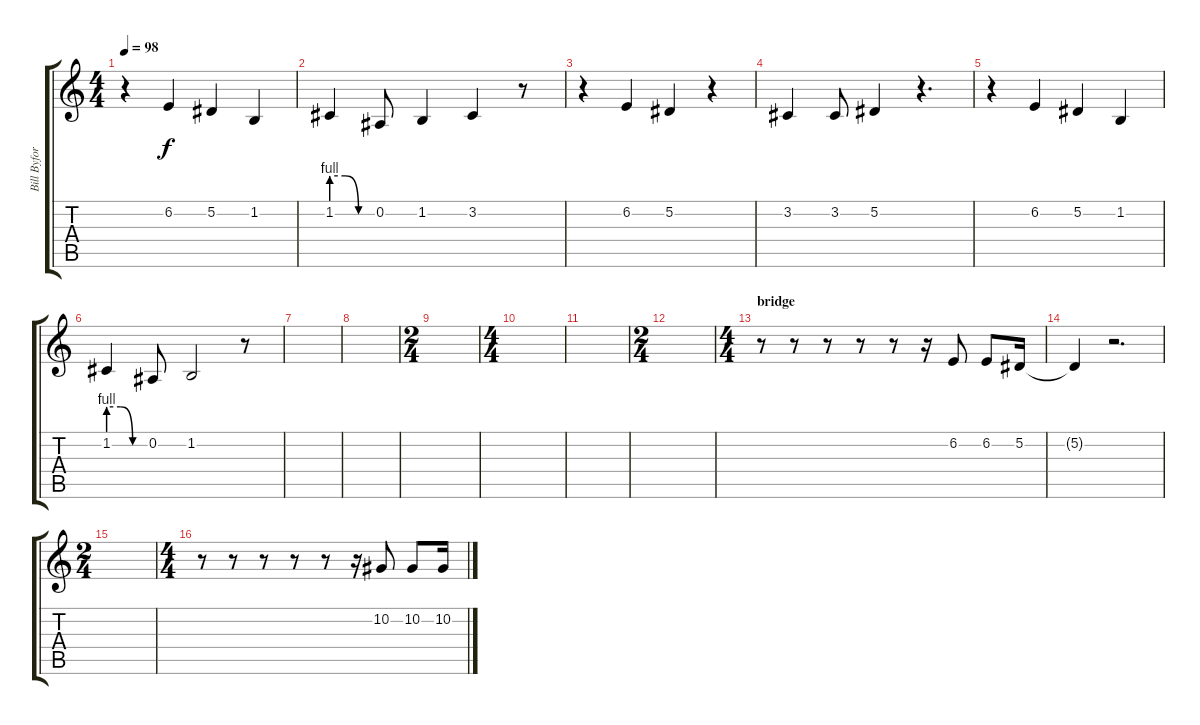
\track ("Bill Byford" "Bill Byfor") {instrument lead2sawtooth}
\staff {score tabs}
\tuning (Eb4 Bb3 Gb3 Db3 Ab2 Eb2) {hide}
\ts (4 4)
\tempo 98
\clef g2
\ks c
r.4{dy f} 6.2.4 5.2.4 1.2.4 |
1.2{be (custom 0 4 20 4 40 0 60 0)}.4 0.2.8 1.2.4 3.2.4 r.8 |
r.4 6.2.4 5.2.4 r.4 |
3.2.4 3.2.8 5.2.4 r.4{d} |
r.4 6.2.4 5.2.4 1.2.4 |
1.2{be (custom 0 4 20 4 40 0 60 0)}.4 0.2.8 1.2.2 r.8 |
|
|
\ts (2 4)
|
\ts (4 4)
|
|
\ts (2 4)
|
\ts (4 4)
\section ("" "bridge")
r.8 r.8 r.8 r.8 r.8 r.16 6.2.8 6.2.8 5.2.16 |
5.2{t}.4 r.2{d} |
\ts (2 4)
|
\ts (4 4)
r.8 r.8 r.8 r.8 r.8 r.16 10.2.8 10.2.8 10.2.16
